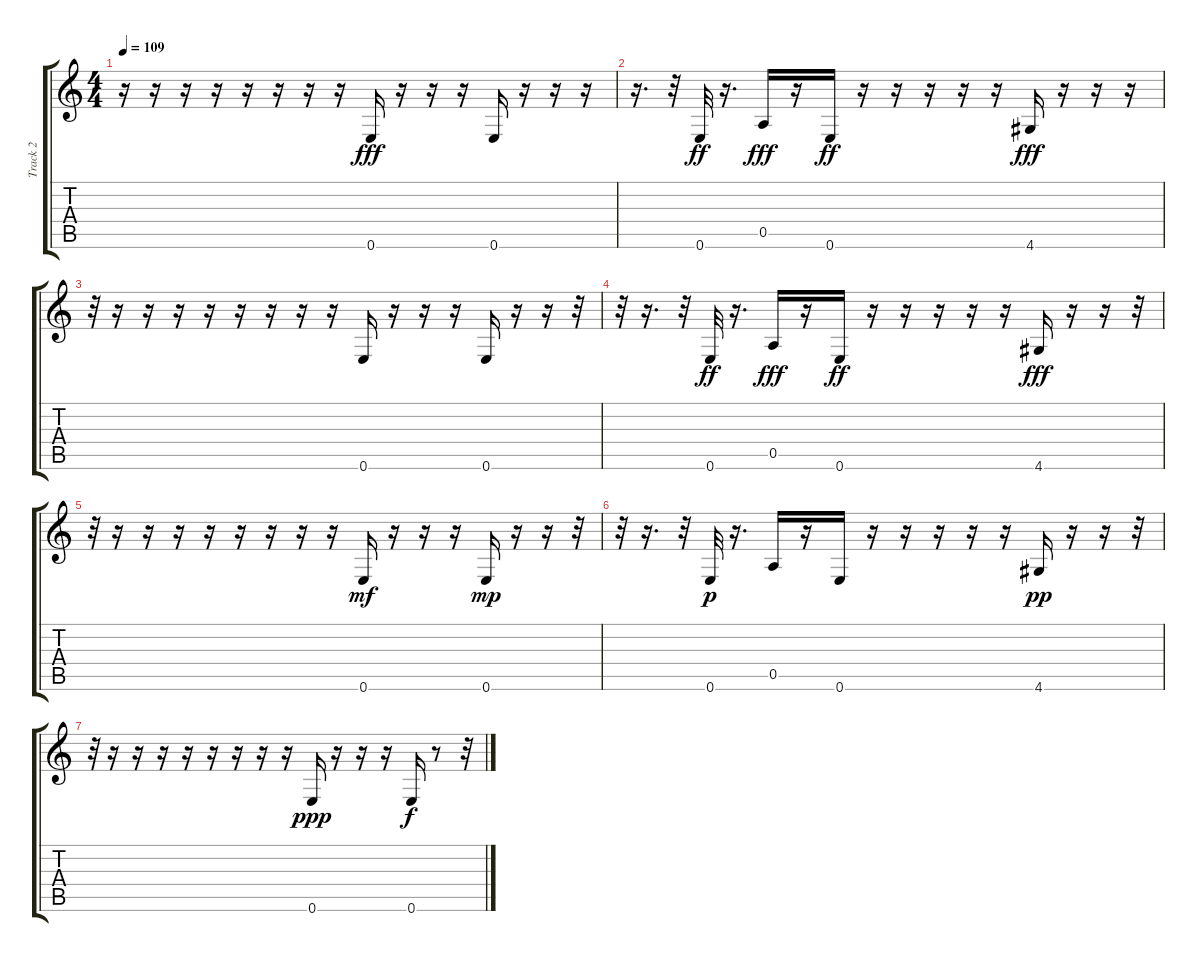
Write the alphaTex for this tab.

\track ("Track 2" "Track 2") {instrument electricbassfinger}
\staff {score tabs}
\tuning (E4 B3 G3 D3 A2 E2) {hide}
\ts (4 4)
\tempo 109
\clef g2
\ks c
r.16{dy fff} r.16 r.16 r.16 r.16 r.16 r.16 r.16 0.6.16 r.16 r.16 r.16 0.6.16 r.16 r.16 r.16 |
r.16{d} r.32 0.6.32{dy ff} r.16{d} 0.5.16{dy fff} r.16 0.6.16{dy ff} r.16 r.16 r.16 r.16 r.16 4.6.16{dy fff} r.16 r.16 r.16 |
r.32 r.16 r.16 r.16 r.16 r.16 r.16 r.16 r.16 0.6.16 r.16 r.16 r.16 0.6.16 r.16 r.16 r.32 |
r.32 r.16{d} r.32 0.6.32{dy ff} r.16{d} 0.5.16{dy fff} r.16 0.6.16{dy ff} r.16 r.16 r.16 r.16 r.16 4.6.16{dy fff} r.16 r.16 r.32 |
r.32 r.16 r.16 r.16 r.16 r.16 r.16 r.16 r.16 0.6.16{dy mf} r.16 r.16 r.16 0.6.16{dy mp} r.16 r.16 r.32 |
r.32 r.16{d} r.32 0.6.32{dy p} r.16{d} 0.5.16 r.16 0.6.16 r.16 r.16 r.16 r.16 r.16 4.6.16{dy pp} r.16 r.16 r.32 |
r.32 r.16 r.16 r.16 r.16 r.16 r.16 r.16 r.16 0.6.16{dy ppp} r.16 r.16 r.16 0.6.16{dy f} r.8 r.32
